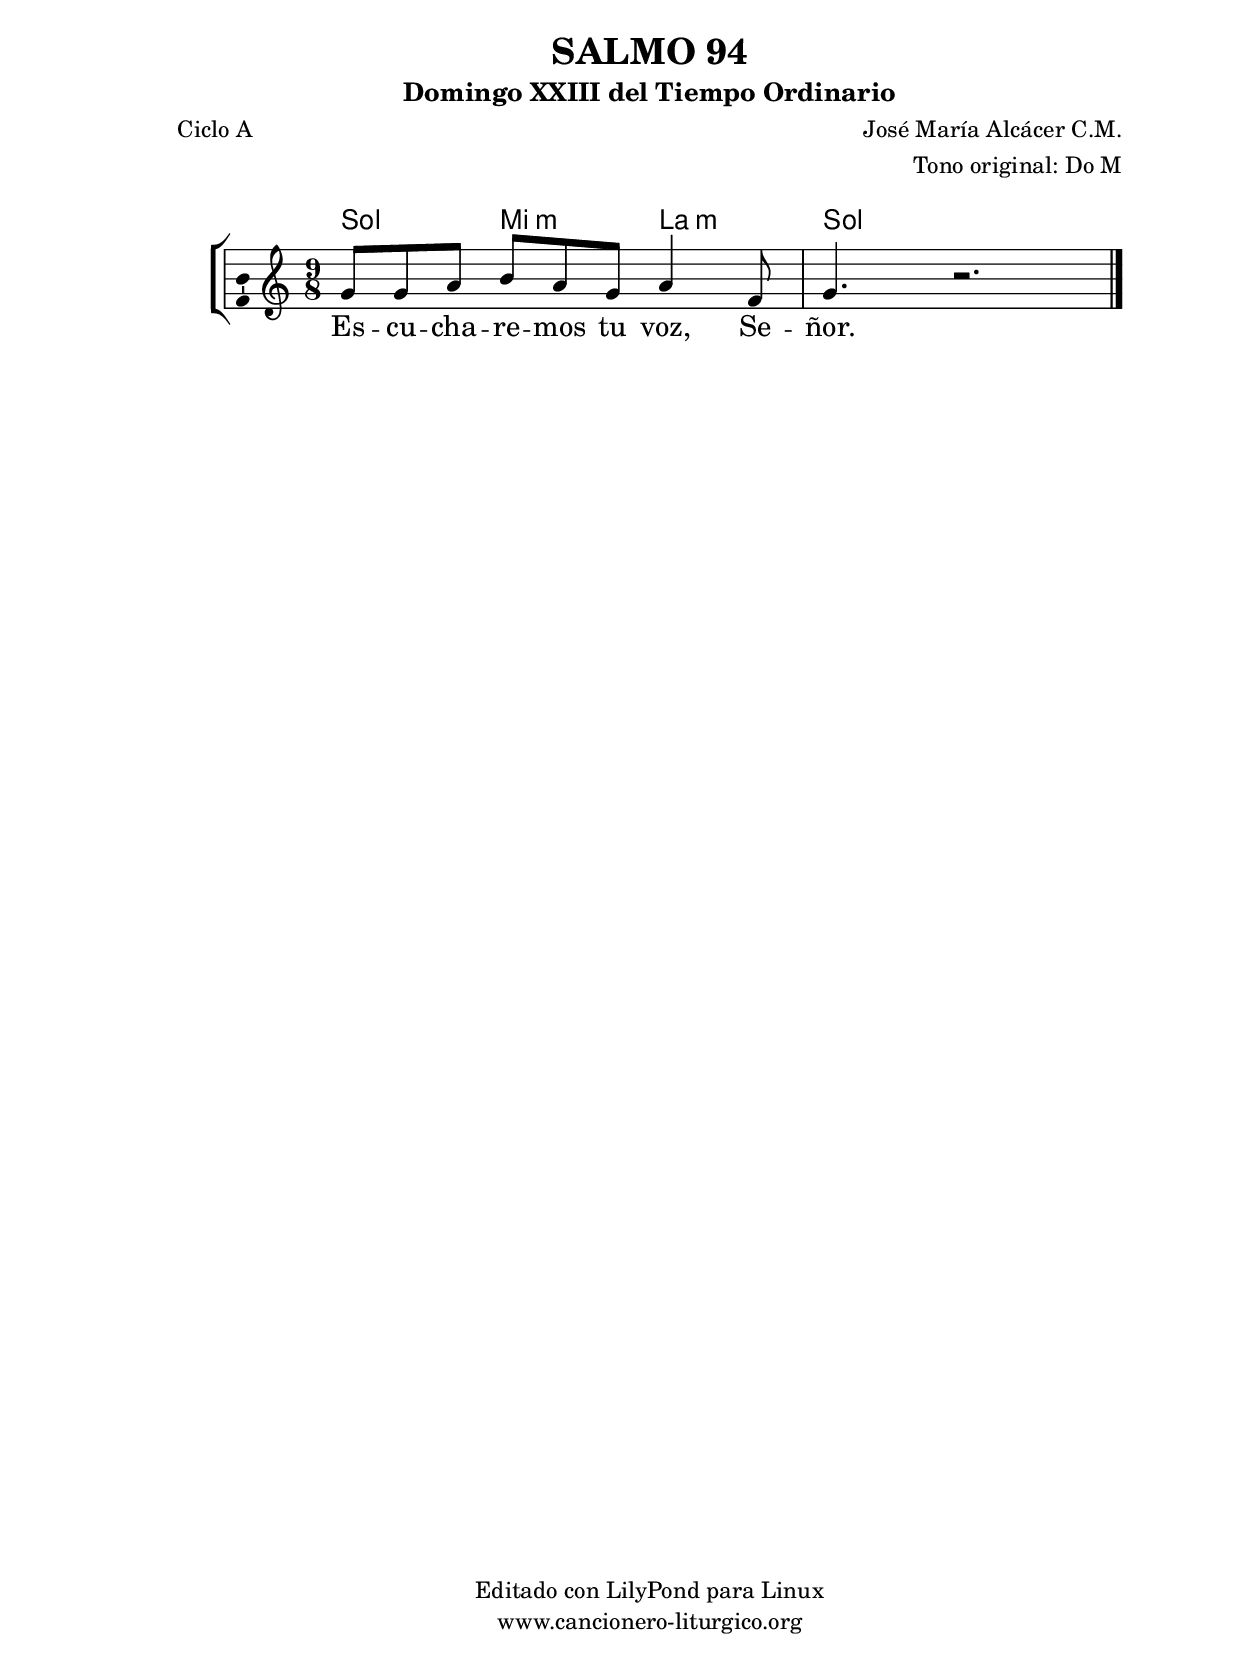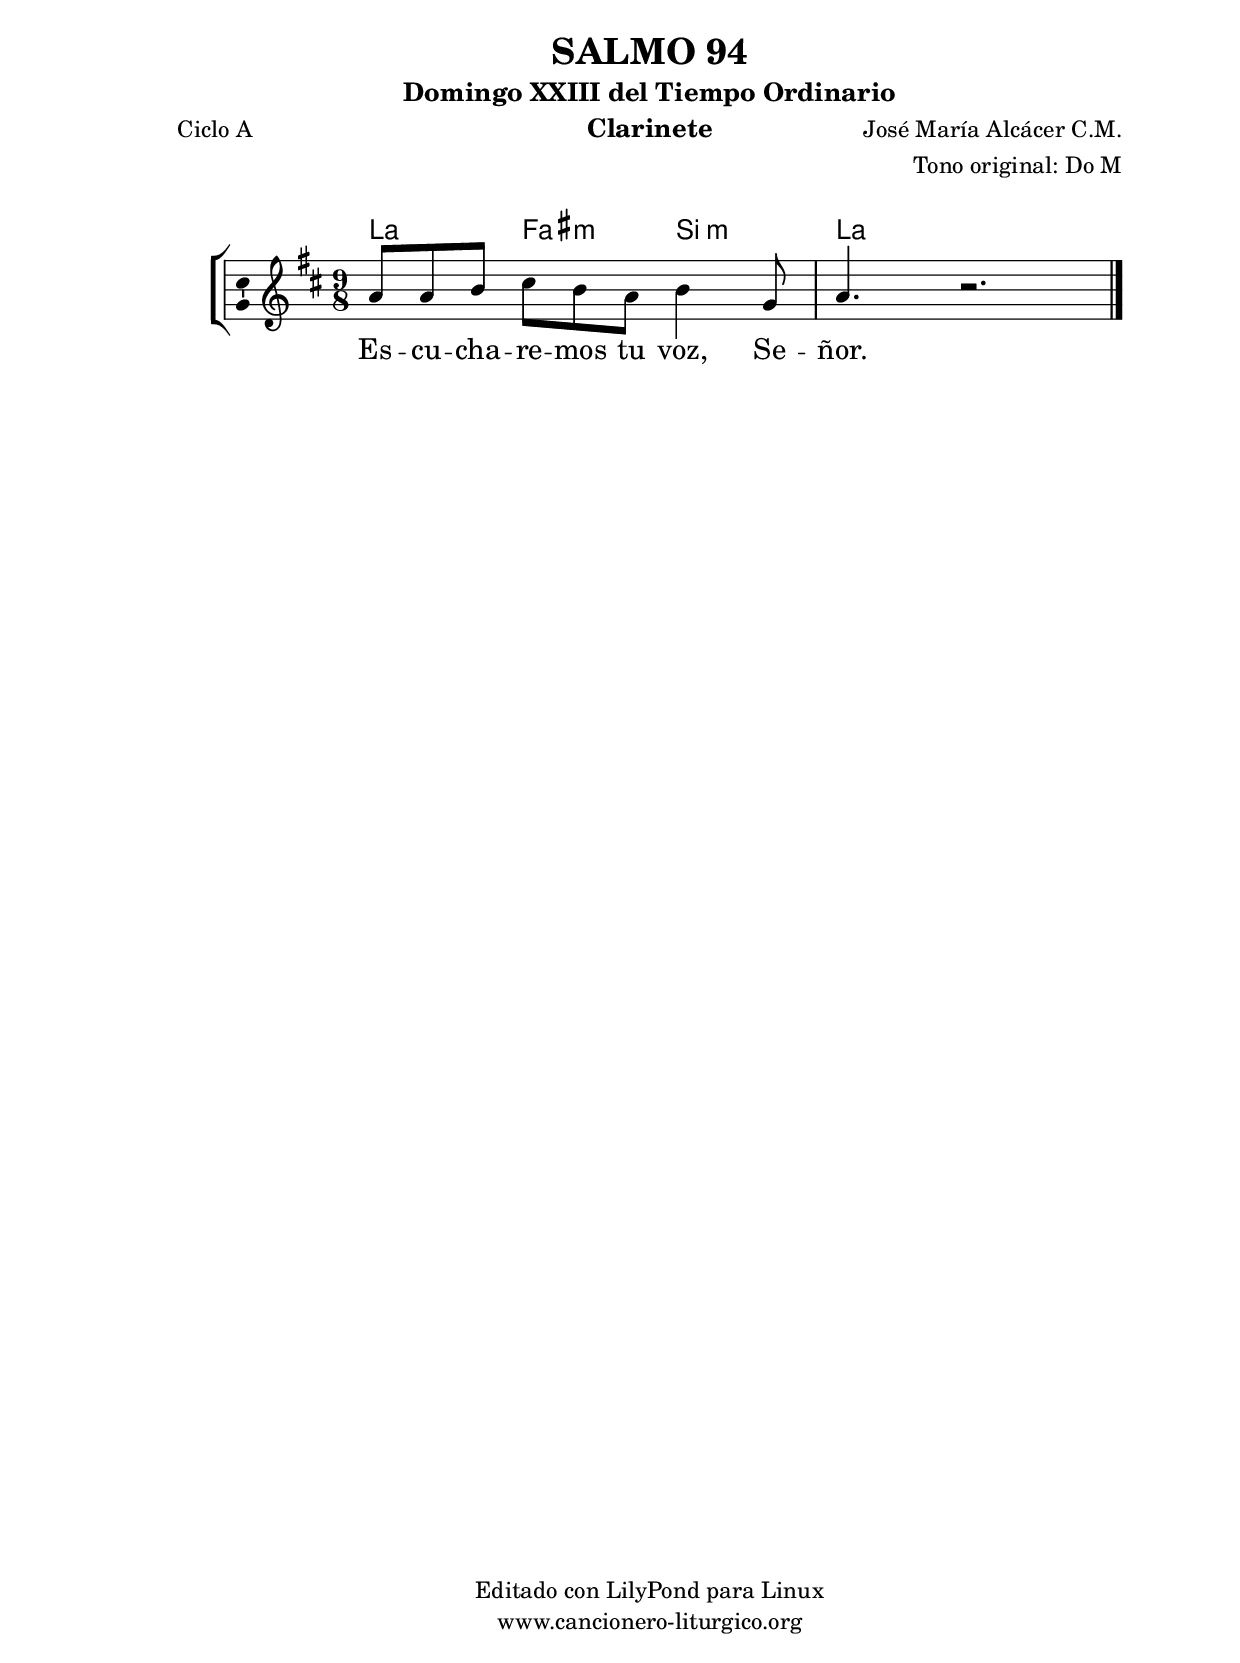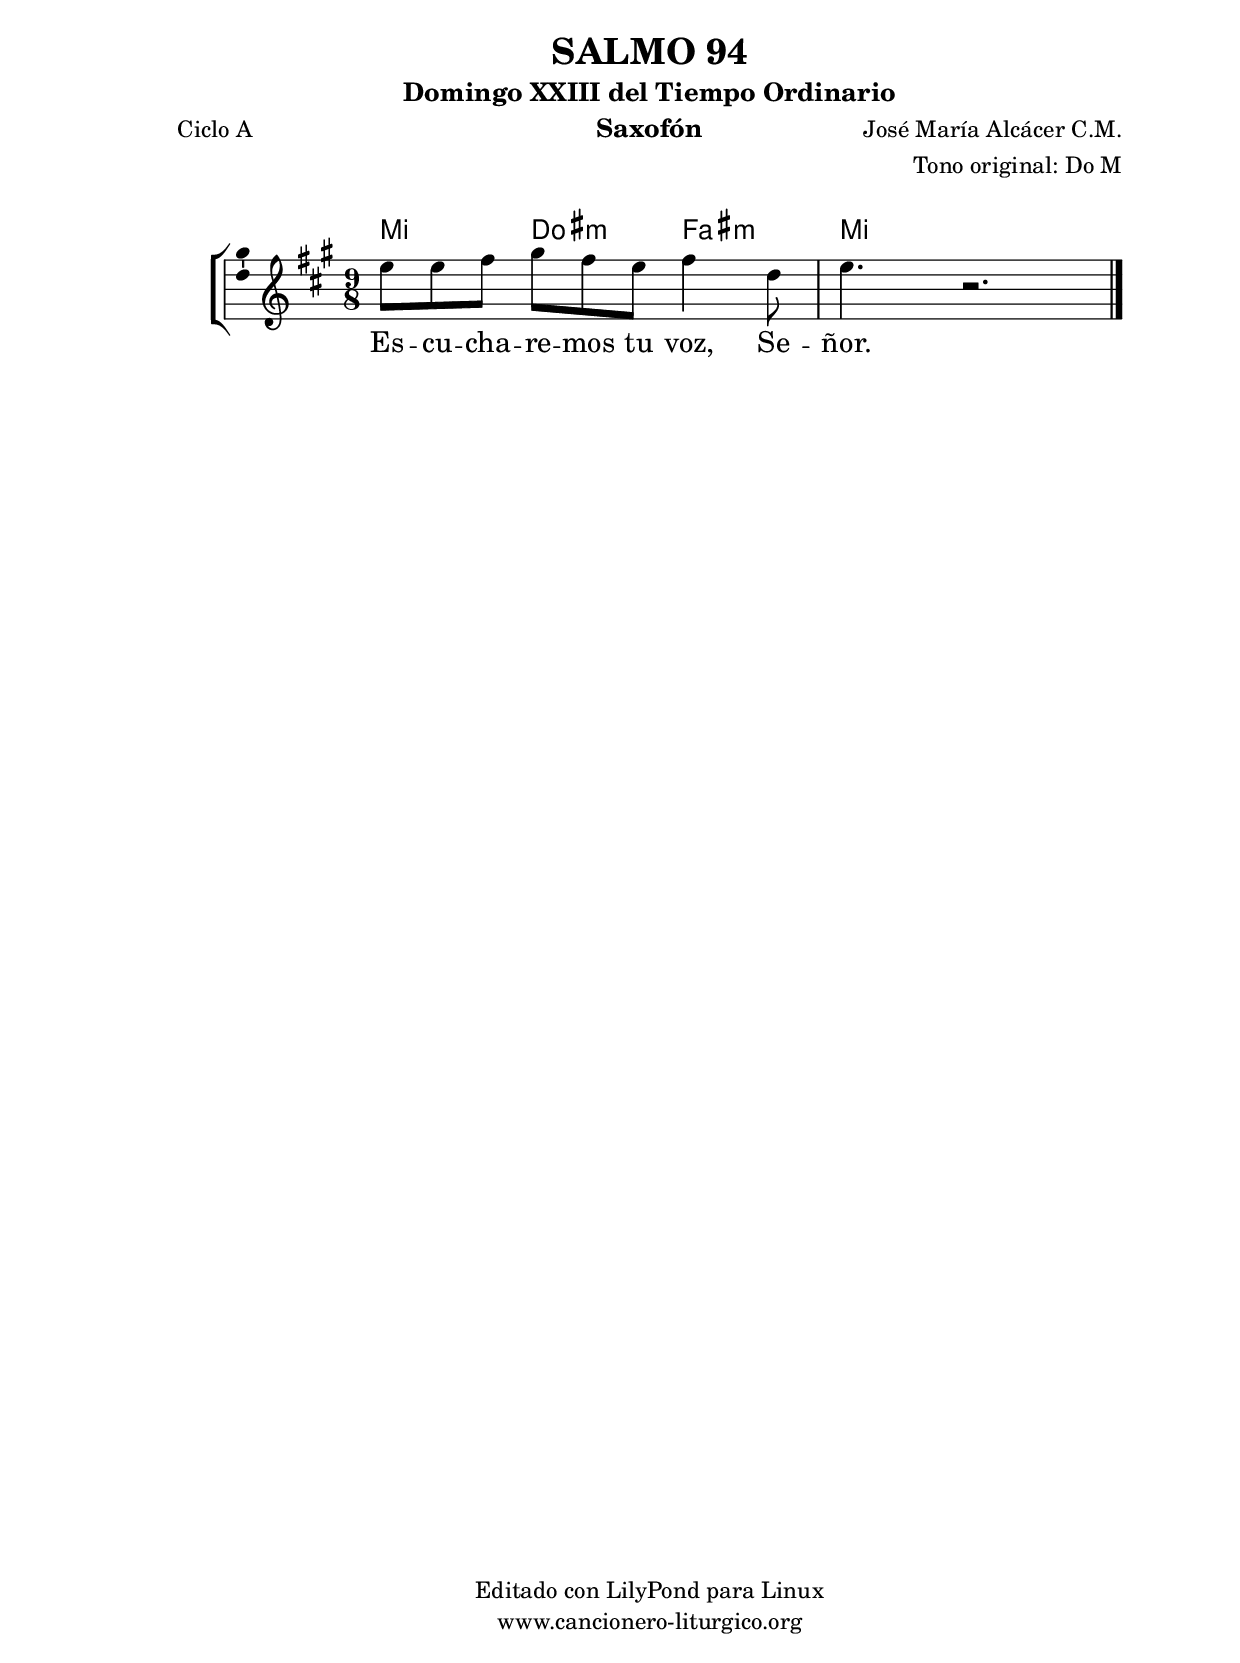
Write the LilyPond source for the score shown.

%
%para convertir .midi en .wav:
%timidity filename.midi -Ow -o finename.wav
%
%
%Para convertir de .wav a .mp3:
%lame -h -m j filename.wav
%
%
%para escuchar el midi:
%timidity nombrefichero.midi
%


%versión de lilypond para la que se ha escrito esta partitura:
\version "2.16.0"

	%Tamaño papel
	#(set-default-paper-size "a4")
	%Tamaño partitura
	#(set-global-staff-size 20)
	%No responde al pulsar sobre una nota
	#(ly:set-option 'point-and-click #f)

%parámetros del encabezamiento:
\header {
	title = "SALMO 94"
	subtitle = "Domingo XXIII del Tiempo Ordinario"
	composer = "José María Alcácer C.M."
	poet = "Ciclo A"
	meter = ""
	arranger = "Tono original: Do M"
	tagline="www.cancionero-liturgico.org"
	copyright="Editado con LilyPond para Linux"
	}

%parámetros asociados al papel:
\paper  {
	oddHeaderMarkup = \markup {\fill-line { \on-the-fly #not-first-page \fromproperty #'header:title \on-the-fly #not-first-page \fromproperty #'header:composer }}
	evenHeaderMarkup = \markup {\fill-line { \fromproperty #'header:composer \fromproperty #'header:title }}
	#(set-paper-size "a4")
	print-page-number = ##f
	first-page-number = 1
	print-first-page-number = ##f
%	head-separation = 3.0 \cm
	top-margin = 2.0 \cm
	bottom-margin = 0.5\cm
%%%	bottom-margin = -1.0\cm
	left-margin = 3.0 \cm
	line-width = 16.0 \cm 
	indent = 8\mm
	interscoreline = 2.\mm
	between-system-space = 15\mm
%	para que las partituras no llenen la hoja:
	ragged-bottom = ##t
%	idem para la última hoja:
	ragged-last-bottom = ##f
%	para que las partituras llenen el ancho del papel:
	ragged-last = ##f
	after-title-space = 2.5 \cm
%page-count=1
%system-count=8

	%Flexible Vertical Spacing
%	markup-markup-spacing =
%	#'((basic-distance . 15) (minimum-distance . 15) (padding . 3))
	markup-system-spacing =
	#'((basic-distance . 15) (minimum-distance . 15) (padding . 3))
	system-system-spacing =
	#'((basic-distance . 15) (minimum-distance . 15) (padding . 3))
	score-system-spacing =
	#'((basic-distance . 15) (minimum-distance . 15) (padding . 5))
%	top-system-spacing = % header
%	#'((basic-distance . 8) (minimum-distance . 0) (padding . 3))
%	top-markup-spacing =
%	#'((basic-distance . 20) (minimum-distance . 20) (padding . 3))
	last-bottom-spacing = % footer
	#'((basic-distance . 5) (minimum-distance . 5) (padding . 3))
%	score-markup-spacing =
%	#'((basic-distance . 16) (minimum-distance . 13) (padding . 3))

	}


%parámetros que afectan a toda la partitura:
global =  {
	%clave de sol (G):
	\clef G
	%armadura:
%	\transpose e f
	\key c \major
	\tempo 4.=54
	\set Score.tempoHideNote = ##t
	}


acordes = {
	\italianChords
	\chordmode {
%	\transpose e f
{

g4. e:m a:m g

	}
	}
}

melodia = 
%	\transpose e f
{
	\relative c''{

\time 9/8

g8 g a b a g a4 f8
g4. r2.

	\bar "|."
	}
	}


texto = \lyricmode {
Es -- cu -- cha -- re -- mos tu voz, Se -- ñor.
	}


acordesStaff = \context ChordNames = acordesStaff <<
	\set chordChanges = ##t
	\acordes
	>>


vozStaff = \context Voice = vozStaff
\with {\consists "Ambitus_engraver"}
<<
%	\set Staff.instrumentName = ""
%	\set Staff.shortInstrumentName = ""
%	\set Staff.midiInstrument = #"clarinet"
%	\set Staff.midiInstrument = #"cello"
%	\set Staff.midiInstrument = #"flute"
	\set Staff.midiInstrument = #"electric guitar (jazz)"
%	\set Staff.midiInstrument = #"english horn"
%	\set Staff.midiInstrument = #"violin"
%	\set Staff.midiInstrument = #"glockenspiel"
	\set Staff.midiMinimumVolume = #0.7
	\set Staff.midiMaximumVolume = #0.9
	\global
	\melodia
	>>


textoStaff = \context Lyrics = textoStaff <<
	\lyricsto vozStaff \texto
	>>

\book {
	\score {
		\context ChoirStaff {
			\override StaffGroup.SystemStartBracket #'collapse-height = #1
			\override Score.SystemStartBar #'collapse-height = #1
			<<
			\acordesStaff
			\vozStaff
			\textoStaff
			>>
			}
		\layout {
	    		\context {
				\Lyrics
				\override LyricText #'font-size = #2
				}
	   		 \context {
				\Score
				%fontSize = #3
				\override StaffSymbol #'staff-space = #(magstep +3)
				%\override Beam #'thickness = #0.55
				%\override SpacingSpanner #'spacing-increment = #1.0
				%\override Slur #'height-limit = #1.5
				}
			}
		}
	\score {
		\unfoldRepeats
		\context ChoirStaff {
			<<
			\acordesStaff
			\vozStaff
			>>
			}
		\midi {
	  		\context {
	  			\Score
				tempoWholesPerMinute = #(ly:make-moment 70 4)
				}
			}
		}
	}

%Partitura para clarinete
#(define output-suffix "C")
\book {
	\header{
		instrument = "Clarinete"
		}
	\score {
		\context ChoirStaff {
			\override StaffGroup.SystemStartBracket #'collapse-height = #1
			\override Score.SystemStartBar #'collapse-height = #1
\transpose c d
			<<
			\acordesStaff
			\vozStaff
			\textoStaff
			>>
			}
		\layout {
	    		\context {
				\Lyrics
				\override LyricText #'font-size = #2
				}
	   		 \context {
				\Score
				%fontSize = #3
				\override StaffSymbol #'staff-space = #(magstep +3)
				%\override Beam #'thickness = #0.55
				%\override SpacingSpanner #'spacing-increment = #1.0
				%\override Slur #'height-limit = #1.5
				}
			}
		}
	}

%Partitura para saxofón
#(define output-suffix "S")
\book {
	\header{
		instrument = "Saxofón"
		}
	\score {
		\context ChoirStaff {
			\override StaffGroup.SystemStartBracket #'collapse-height = #1
			\override Score.SystemStartBar #'collapse-height = #1
\transpose c a
			<<
			\acordesStaff
			\vozStaff
			\textoStaff
			>>
			}
		\layout {
	    		\context {
				\Lyrics
				\override LyricText #'font-size = #2
				}
	   		 \context {
				\Score
				%fontSize = #3
				\override StaffSymbol #'staff-space = #(magstep +3)
				%\override Beam #'thickness = #0.55
				%\override SpacingSpanner #'spacing-increment = #1.0
				%\override Slur #'height-limit = #1.5
				}
			}
		}
	}

